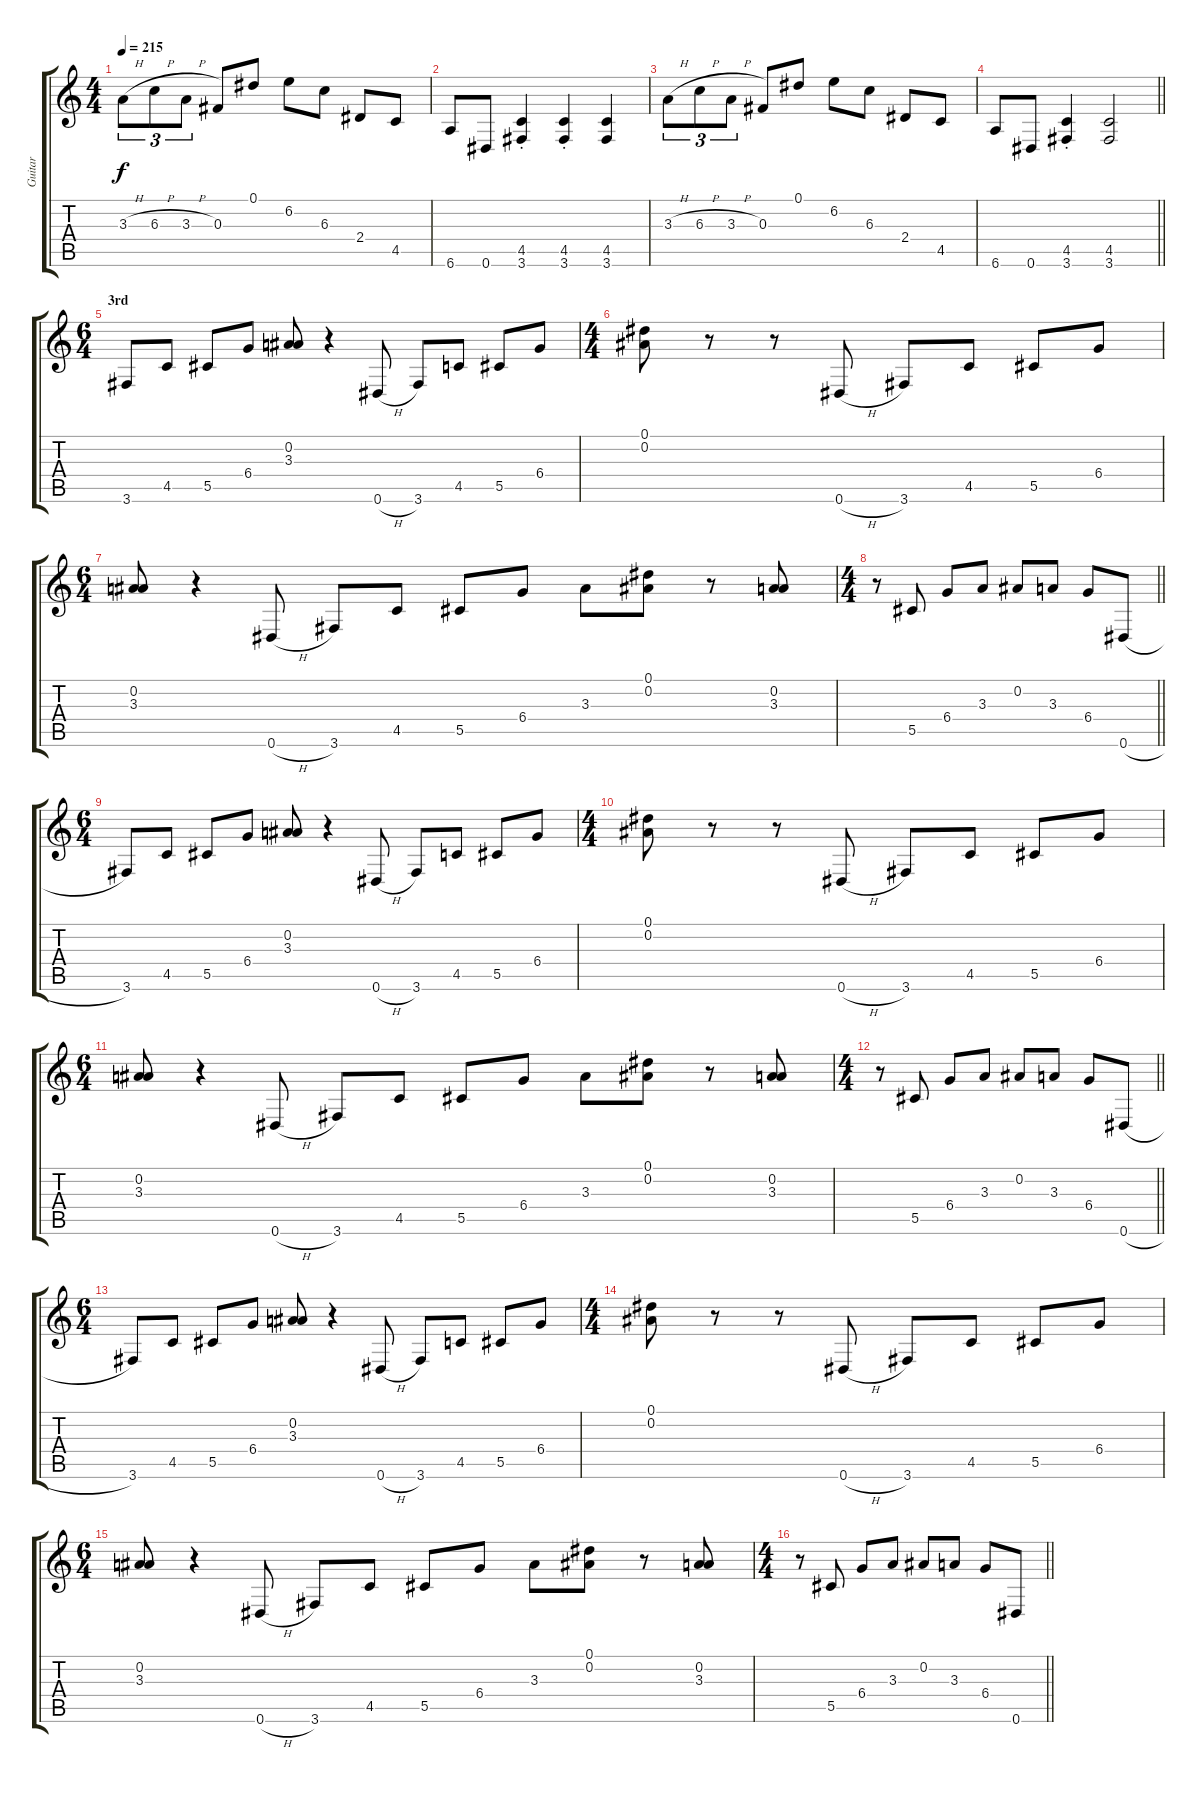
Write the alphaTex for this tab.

\track ("Guitar" "Guitar") {instrument distortionguitar}
\staff {score tabs}
\tuning (Eb4 Bb3 Gb3 Db3 Ab2 Eb2) {hide}
\ts (4 4)
\tempo 215
\clef g2
\ks c
3.3{h}.8{tu (3 2) dy f} 6.3{h}.8{tu (3 2)} 3.3{h}.8{tu (3 2)} 0.3.8 0.1.8 6.2.8 6.3.8 2.4.8 4.5.8 |
6.6.8 0.6.8 (4.5{st} 3.6{st}).4 (4.5{st} 3.6{st}).4 (4.5 3.6).4 |
3.3{h}.8{tu (3 2)} 6.3{h}.8{tu (3 2)} 3.3{h}.8{tu (3 2)} 0.3.8 0.1.8 6.2.8 6.3.8 2.4.8 4.5.8 |
\barLineRight lightlight
6.6.8 0.6.8 (4.5{st} 3.6{st}).4 (4.5 3.6).2 |
\ts (6 4)
\section ("" "3rd")
3.6.8 4.5.8 5.5.8 6.4.8 (0.2 3.3).8 r.4 0.6{h}.8 3.6.8 4.5.8 5.5.8 6.4.8 |
\ts (4 4)
(0.1 0.2).8 r.8 r.8 0.6{h}.8 3.6.8 4.5.8 5.5.8 6.4.8 |
\ts (6 4)
(0.2 3.3).8 r.4 0.6{h}.8 3.6.8 4.5.8 5.5.8 6.4.8 3.3.8 (0.1 0.2).8 r.8 (0.2 3.3).8 |
\ts (4 4)
\barLineRight lightlight
r.8 5.5.8 6.4.8 3.3.8 0.2.8 3.3.8 6.4.8 0.6{h}.8 |
\ts (6 4)
3.6.8 4.5.8 5.5.8 6.4.8 (0.2 3.3).8 r.4 0.6{h}.8 3.6.8 4.5.8 5.5.8 6.4.8 |
\ts (4 4)
(0.1 0.2).8 r.8 r.8 0.6{h}.8 3.6.8 4.5.8 5.5.8 6.4.8 |
\ts (6 4)
(0.2 3.3).8 r.4 0.6{h}.8 3.6.8 4.5.8 5.5.8 6.4.8 3.3.8 (0.1 0.2).8 r.8 (0.2 3.3).8 |
\ts (4 4)
\barLineRight lightlight
r.8 5.5.8 6.4.8 3.3.8 0.2.8 3.3.8 6.4.8 0.6{h}.8 |
\ts (6 4)
3.6.8 4.5.8 5.5.8 6.4.8 (0.2 3.3).8 r.4 0.6{h}.8 3.6.8 4.5.8 5.5.8 6.4.8 |
\ts (4 4)
(0.1 0.2).8 r.8 r.8 0.6{h}.8 3.6.8 4.5.8 5.5.8 6.4.8 |
\ts (6 4)
(0.2 3.3).8 r.4 0.6{h}.8 3.6.8 4.5.8 5.5.8 6.4.8 3.3.8 (0.1 0.2).8 r.8 (0.2 3.3).8 |
\ts (4 4)
\barLineRight lightlight
r.8 5.5.8 6.4.8 3.3.8 0.2.8 3.3.8 6.4.8 0.6{h}.8
